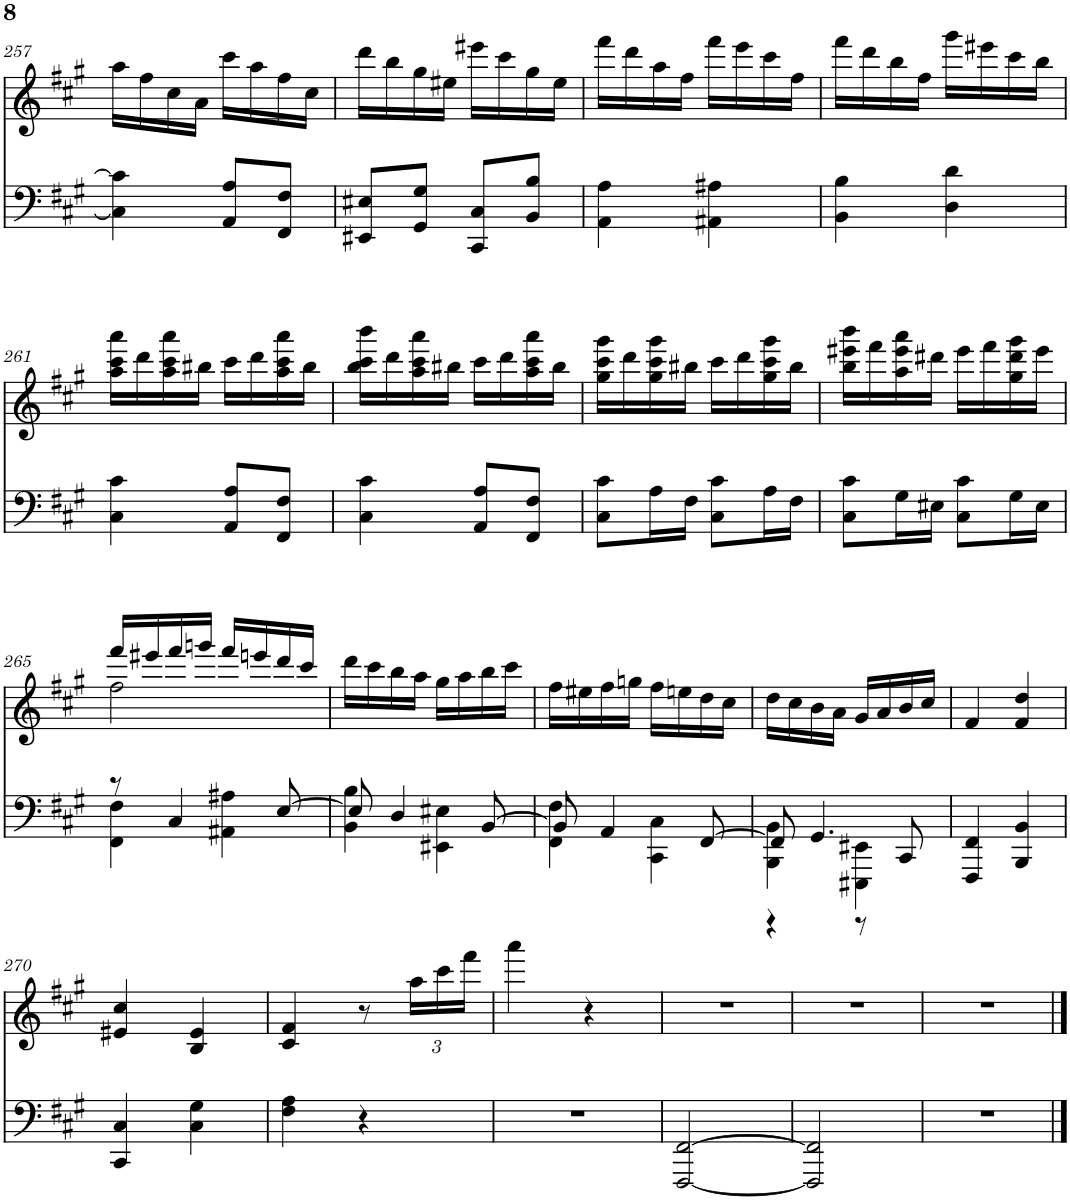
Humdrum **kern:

**kern	**kern
*part2	*part1
*staff2	*staff1
*I"Piano	*I"Piano
*I'Pno	*I'Pno
!!LO:PB:g=z
*clefF4	*clefG2
*k[f#c#g#]	*k[f#c#g#]
*M2/4	*M2/4
=257	=257
4C#\] 4c#\]	16aa\LL
.	16ff#\
.	16cc#\
.	16a\JJ
8AA/ 8A/L	16ccc#\LL
.	16aa\
8FF#/ 8F#/J	16ff#\
.	16cc#\JJ
=258	=258
8EE#X/ 8E#X/L	16ddd\LL
.	16bb\
8GG#/ 8G#/J	16gg#\
.	16ee#X\JJ
8CC#/ 8C#/L	16eee#X\LL
.	16ccc#\
8BB/ 8B/J	16gg#\
.	16ee#\JJ
=259	=259
4AA\ 4A\	16fff#\LL
.	16ddd\
.	16aa\
.	16ff#\JJ
4AA#X\ 4A#X\	16fff#\LL
.	16eee\
.	16ccc#\
.	16ff#\JJ
=260	=260
4BB\ 4B\	16fff#\LL
.	16ddd\
.	16bb\
.	16ff#\JJ
4D\ 4d\	16ggg#\LL
.	16eee#X\
.	16ccc#\
.	16bb\JJ
!!LO:LB:g=z
=261	=261
4C#\ 4c#\	16aa\ 16ccc#\ 16aaa\LL
.	16ddd\
.	16aa\ 16ccc#\ 16aaa\
.	16bb#X\JJ
8AA/ 8A/L	16ccc#\LL
.	16ddd\
8FF#/ 8F#/J	16aa\ 16ccc#\ 16aaa\
.	16bb#\JJ
=262	=262
4C#\ 4c#\	16bb\ 16ccc#\ 16bbb\LL
.	16ddd\
.	16aa\ 16ccc#\ 16aaa\
.	16bb#X\JJ
8AA/ 8A/L	16ccc#\LL
.	16ddd\
8FF#/ 8F#/J	16aa\ 16ccc#\ 16aaa\
.	16bb#\JJ
=263	=263
8C#\ 8c#\L	16gg#\ 16ccc#\ 16ggg#\LL
.	16ddd\
16A\L	16gg#\ 16ccc#\ 16ggg#\
16F#\JJ	16bb#X\JJ
8C#\ 8c#\L	16ccc#\LL
.	16ddd\
16A\L	16gg#\ 16ccc#\ 16ggg#\
16F#\JJ	16bb#\JJ
=264	=264
8C#\ 8c#\L	16bb\ 16eee#X\ 16bbb\LL
.	16fff#\
16G#\L	16aa\ 16eee#\ 16aaa\
16E#X\JJ	16ddd#X\JJ
8C#\ 8c#\L	16eee#\LL
.	16fff#\
16G#\L	16gg#\ 16ddd#\ 16ggg#\
16E#\JJ	16eee#\JJ
!!LO:LB:g=z
=265	=265
*^	*^
8r	4FF#\ 4F#\	16fff#/LL	2ff#\
.	.	16eee#X/	.
4C#/	.	16fff#/	.
.	.	16gggn/JJ	.
.	4AA#X\ 4A#X\	16fff#/LL	.
.	.	16eeen/	.
[8E/	.	16ddd/	.
.	.	16ccc#/JJ	.
*	*	*v	*v
=266	=266	=266
8E/]	4BB\ 4B\	16ddd\LL
.	.	16ccc#\
4D/	.	16bb\
.	.	16aa\JJ
.	4EE#X\ 4E#X\	16gg#\LL
.	.	16aa\
[8BB/	.	16bb\
.	.	16ccc#\JJ
=267	=267	=267
8BB/]	4FF#\ 4F#\	16ff#\LL
.	.	16ee#X\
4AA/	.	16ff#\
.	.	16ggn\JJ
.	4CC#\ 4C#\	16ff#\LL
.	.	16een\
[8FF#/	.	16dd\
.	.	16cc#\JJ
=268	=268	=268
*	*^	*
8FF#/]	4BBB\ 4BB\	4r	16dd\LL
.	.	.	16cc#\
4.GG#/	.	.	16b\
.	.	.	16a\JJ
.	4EEE#X\ 4EE#X\	8r	16g#/LL
.	.	.	16a/
.	.	8CC#/	16b/
.	.	.	16cc#/JJ
*v	*v	*v	*
=269	=269
4FFF#/ 4FF#/	4f#/
4BBB/ 4BB/	4f#/ 4dd/
!!LO:LB:g=z
=270	=270
4CC#/ 4C#/	4e#X/ 4cc#/
4C#\ 4G#\	4B/ 4e#/
=271	=271
4F#\ 4A\	4c#/ 4f#/
4r	8r
*	*Xbrackettup
.	24aa\LL
.	24ccc#\
.	24fff#\JJ
=272	=272
2r	4aaa\
.	4r
=273	=273
[2FFF#/ [2FF#/	2r
=274	=274
2FFF#/] 2FF#/]	2r
=275	=275
2r	2r
==	==
*-	*-
